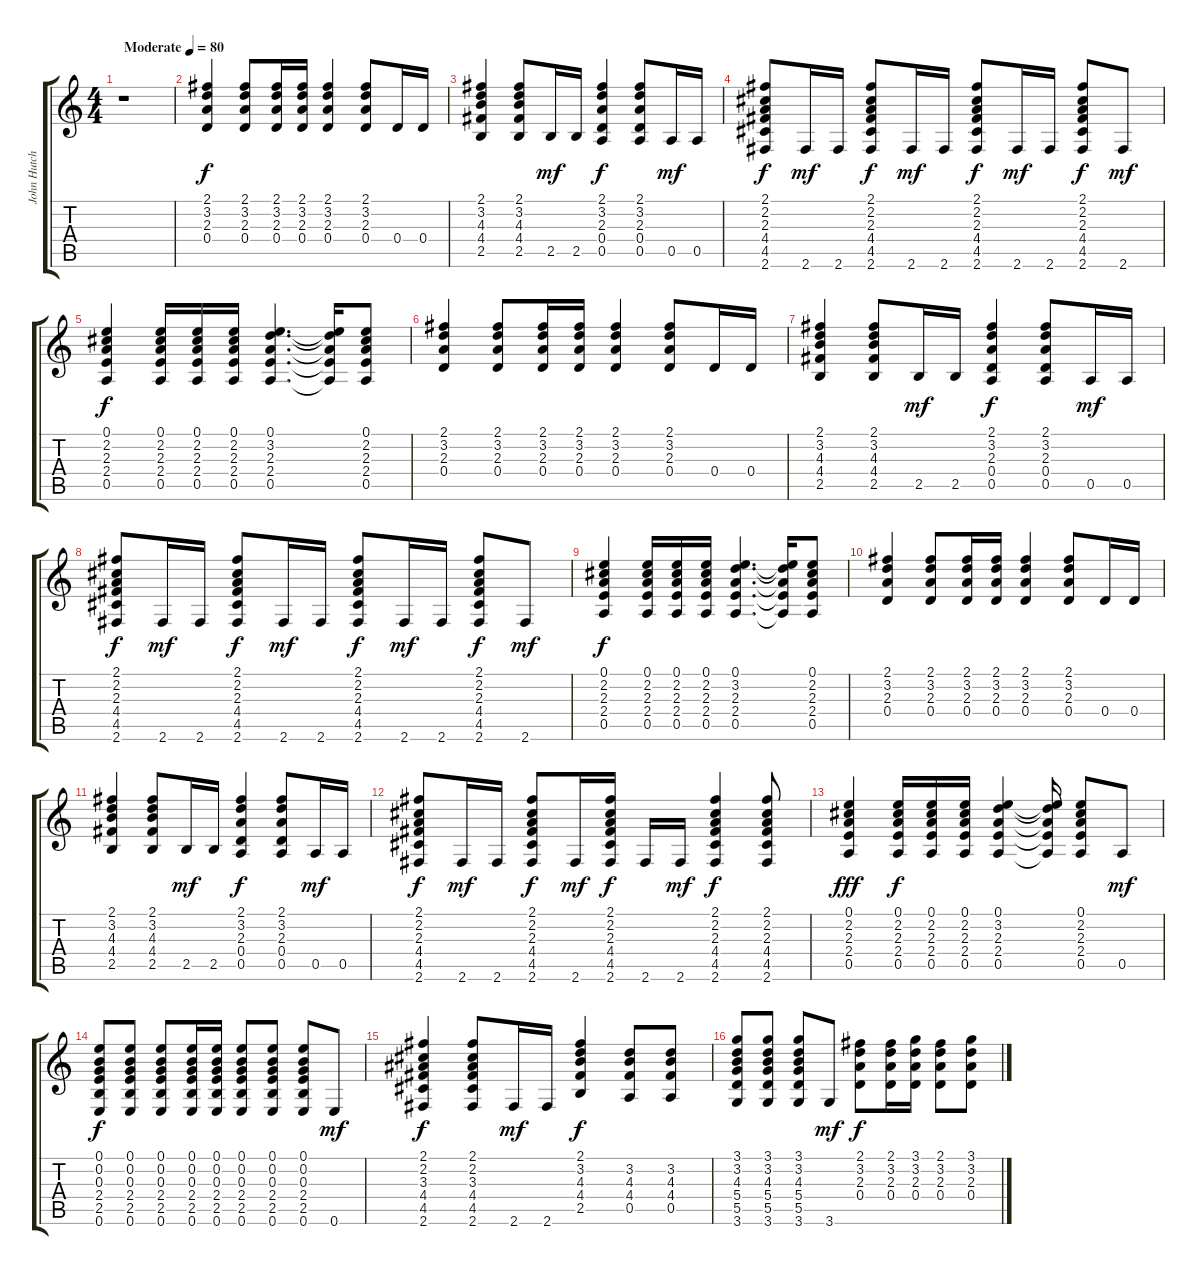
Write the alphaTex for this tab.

\track ("John Hutchison" "John Hutch") {instrument acousticguitarsteel}
\staff {score tabs}
\tuning (E4 B3 G3 D3 A2 E2) {hide}
\ts (4 4)
\tempo (80 "Moderate")
\clef g2
\ks c
r.1{dy f instrument acousticguitarsteel} |
(2.1 3.2 2.3 0.4).4 (2.1 3.2 2.3 0.4).8 (2.1 3.2 2.3 0.4).16 (2.1 3.2 2.3 0.4).16 (2.1 3.2 2.3 0.4).4 (2.1 3.2 2.3 0.4).8 0.4.16 0.4.16 |
(2.1 3.2 4.3 4.4 2.5).4 (2.1 3.2 4.3 4.4 2.5).8 2.5.16{dy mf} 2.5.16 (2.1 3.2 2.3 0.4 0.5).4{dy f} (2.1 3.2 2.3 0.4 0.5).8 0.5.16{dy mf} 0.5.16 |
(2.1 2.2 2.3 4.4 4.5 2.6).8{dy f} 2.6.16{dy mf} 2.6.16 (2.1 2.2 2.3 4.4 4.5 2.6).8{dy f} 2.6.16{dy mf} 2.6.16 (2.1 2.2 2.3 4.4 4.5 2.6).8{dy f} 2.6.16{dy mf} 2.6.16 (2.1 2.2 2.3 4.4 4.5 2.6).8{dy f} 2.6.8{dy mf} |
(0.1 2.2 2.3 2.4 0.5).4{dy f} (0.1 2.2 2.3 2.4 0.5).16 (0.1 2.2 2.3 2.4 0.5).16 (0.1 2.2 2.3 2.4 0.5).16 (0.1 3.2 2.3 2.4 0.5).4{d} (0.1{t} 3.2{t} 2.3{t} 2.4{t} 0.5{t}).16 (0.1 2.2 2.3 2.4 0.5).8 |
(2.1 3.2 2.3 0.4).4 (2.1 3.2 2.3 0.4).8 (2.1 3.2 2.3 0.4).16 (2.1 3.2 2.3 0.4).16 (2.1 3.2 2.3 0.4).4 (2.1 3.2 2.3 0.4).8 0.4.16 0.4.16 |
(2.1 3.2 4.3 4.4 2.5).4 (2.1 3.2 4.3 4.4 2.5).8 2.5.16{dy mf} 2.5.16 (2.1 3.2 2.3 0.4 0.5).4{dy f} (2.1 3.2 2.3 0.4 0.5).8 0.5.16{dy mf} 0.5.16 |
(2.1 2.2 2.3 4.4 4.5 2.6).8{dy f} 2.6.16{dy mf} 2.6.16 (2.1 2.2 2.3 4.4 4.5 2.6).8{dy f} 2.6.16{dy mf} 2.6.16 (2.1 2.2 2.3 4.4 4.5 2.6).8{dy f} 2.6.16{dy mf} 2.6.16 (2.1 2.2 2.3 4.4 4.5 2.6).8{dy f} 2.6.8{dy mf} |
(0.1 2.2 2.3 2.4 0.5).4{dy f} (0.1 2.2 2.3 2.4 0.5).16 (0.1 2.2 2.3 2.4 0.5).16 (0.1 2.2 2.3 2.4 0.5).16 (0.1 3.2 2.3 2.4 0.5).4{d} (0.1{t} 3.2{t} 2.3{t} 2.4{t} 0.5{t}).16 (0.1 2.2 2.3 2.4 0.5).8 |
(2.1 3.2 2.3 0.4).4 (2.1 3.2 2.3 0.4).8 (2.1 3.2 2.3 0.4).16 (2.1 3.2 2.3 0.4).16 (2.1 3.2 2.3 0.4).4 (2.1 3.2 2.3 0.4).8 0.4.16 0.4.16 |
(2.1 3.2 4.3 4.4 2.5).4 (2.1 3.2 4.3 4.4 2.5).8 2.5.16{dy mf} 2.5.16 (2.1 3.2 2.3 0.4 0.5).4{dy f} (2.1 3.2 2.3 0.4 0.5).8 0.5.16{dy mf} 0.5.16 |
(2.1 2.2 2.3 4.4 4.5 2.6).8{dy f} 2.6.16{dy mf} 2.6.16 (2.1 2.2 2.3 4.4 4.5 2.6).8{dy f} 2.6.16{dy mf} (2.1 2.2 2.3 4.4 4.5 2.6).16{dy f} 2.6.16 2.6.16{dy mf} (2.1 2.2 2.3 4.4 4.5 2.6).4{dy f} (2.1 2.2 2.3 4.4 4.5 2.6).8 |
(0.1 2.2 2.3 2.4 0.5).4{dy fff} (0.1 2.2 2.3 2.4 0.5).16{dy f} (0.1 2.2 2.3 2.4 0.5).16 (0.1 2.2 2.3 2.4 0.5).16 (0.1 3.2 2.3 2.4 0.5).4 (0.1{t} 3.2{t} 2.3{t} 2.4{t} 0.5{t}).16 (0.1 2.2 2.3 2.4 0.5).8 0.5.8{dy mf} |
(0.1 0.2 0.3 2.4 2.5 0.6).8{dy f} (0.1 0.2 0.3 2.4 2.5 0.6).8 (0.1 0.2 0.3 2.4 2.5 0.6).8 (0.1 0.2 0.3 2.4 2.5 0.6).16 (0.1 0.2 0.3 2.4 2.5 0.6).16 (0.1 0.2 0.3 2.4 2.5 0.6).8 (0.1 0.2 0.3 2.4 2.5 0.6).8 (0.1 0.2 0.3 2.4 2.5 0.6).8 0.6.8{dy mf} |
(2.1 2.2 3.3 4.4 4.5 2.6).4{dy f} (2.1 2.2 3.3 4.4 4.5 2.6).8 2.6.16{dy mf} 2.6.16 (2.1 3.2 4.3 4.4 2.5).4{dy f} (3.2 4.3 4.4 0.5).8 (3.2 4.3 4.4 0.5).8 |
(3.1 3.2 4.3 5.4 5.5 3.6).8 (3.1 3.2 4.3 5.4 5.5 3.6).8 (3.1 3.2 4.3 5.4 5.5 3.6).8 3.6.8{dy mf} (2.1 3.2 2.3 0.4).8{dy f} (2.1 3.2 2.3 0.4).16 (3.1 3.2 2.3 0.4).16 (2.1 3.2 2.3 0.4).8 (3.1 3.2 2.3 0.4).8
